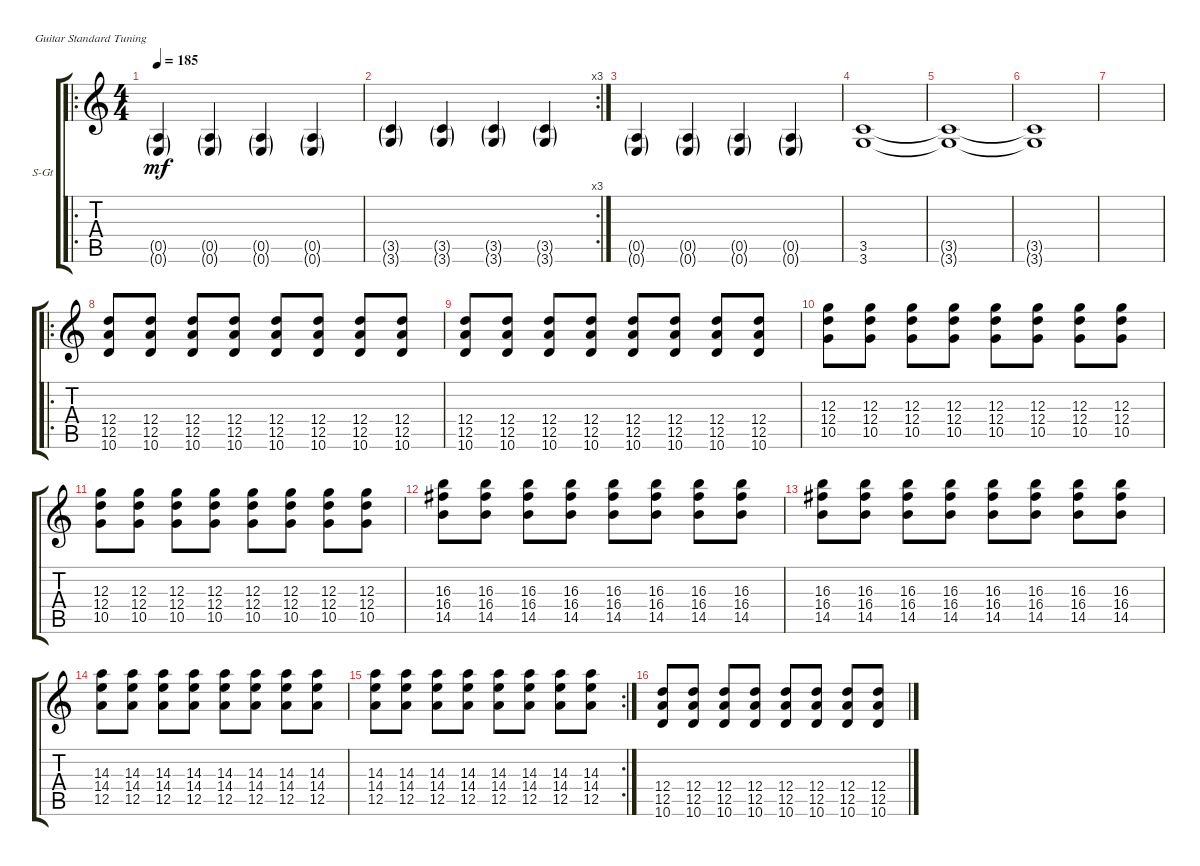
\defaultSystemsLayout 4
\bracketExtendMode groupsimilarinstruments
\firstSystemTrackNameOrientation horizontal
\otherSystemsTrackNameOrientation horizontal
\track ("Steel Guitar" "S-Gt") {instrument acousticguitarsteel}
\staff {score tabs}
\tuning (E4 B3 G3 D3 A2 E2)
\ro
\ts (4 4)
\tempo 185
\clef g2
\ks c
(0.6{g} 0.5{g}).4{dy mf} (0.6{g} 0.5{g}).4 (0.6{g} 0.5{g}).4 (0.6{g} 0.5{g}).4 |
\rc 3
(3.6{g} 3.5{g}).4 (3.5{g} 3.6{g}).4 (3.6{g} 3.5{g}).4 (3.5{g} 3.6{g}).4 |
(0.6{g} 0.5{g}).4 (0.6{g} 0.5{g}).4 (0.6{g} 0.5{g}).4 (0.6{g} 0.5{g}).4 |
(3.6 3.5).1 |
(3.5{t} 3.6{t}).1 |
(3.6{t} 3.5{t}).1 |
|
\ro
(12.5 12.4 10.6).8 (12.5 12.4 10.6).8 (12.5 12.4 10.6).8 (12.5 12.4 10.6).8 (12.5 12.4 10.6).8 (12.5 12.4 10.6).8 (12.5 12.4 10.6).8 (12.5 12.4 10.6).8 |
(12.5 12.4 10.6).8 (12.5 12.4 10.6).8 (12.5 12.4 10.6).8 (12.5 12.4 10.6).8 (12.5 12.4 10.6).8 (12.5 12.4 10.6).8 (12.5 12.4 10.6).8 (12.5 12.4 10.6).8 |
(10.5 12.4 12.3).8 (10.5 12.4 12.3).8 (10.5 12.4 12.3).8 (10.5 12.4 12.3).8 (10.5 12.4 12.3).8 (10.5 12.4 12.3).8 (10.5 12.4 12.3).8 (10.5 12.4 12.3).8 |
(10.5 12.4 12.3).8 (10.5 12.4 12.3).8 (10.5 12.4 12.3).8 (10.5 12.4 12.3).8 (10.5 12.4 12.3).8 (10.5 12.4 12.3).8 (10.5 12.4 12.3).8 (10.5 12.4 12.3).8 |
(14.5 16.4 16.3).8 (14.5 16.4 16.3).8 (14.5 16.4 16.3).8 (14.5 16.4 16.3).8 (14.5 16.4 16.3).8 (14.5 16.4 16.3).8 (14.5 16.4 16.3).8 (14.5 16.4 16.3).8 |
(14.5 16.4 16.3).8 (14.5 16.4 16.3).8 (14.5 16.4 16.3).8 (14.5 16.4 16.3).8 (14.5 16.4 16.3).8 (14.5 16.4 16.3).8 (14.5 16.4 16.3).8 (14.5 16.4 16.3).8 |
(12.5 14.4 14.3).8 (12.5 14.4 14.3).8 (12.5 14.4 14.3).8 (12.5 14.4 14.3).8 (12.5 14.4 14.3).8 (12.5 14.4 14.3).8 (12.5 14.4 14.3).8 (12.5 14.4 14.3).8 |
\rc 2
(12.5 14.4 14.3).8 (12.5 14.4 14.3).8 (12.5 14.4 14.3).8 (12.5 14.4 14.3).8 (12.5 14.4 14.3).8 (12.5 14.4 14.3).8 (12.5 14.4 14.3).8 (12.5 14.4 14.3).8 |
(12.5 12.4 10.6).8 (12.5 12.4 10.6).8 (12.5 12.4 10.6).8 (12.5 12.4 10.6).8 (12.5 12.4 10.6).8 (12.5 12.4 10.6).8 (12.5 12.4 10.6).8 (12.5 12.4 10.6).8
